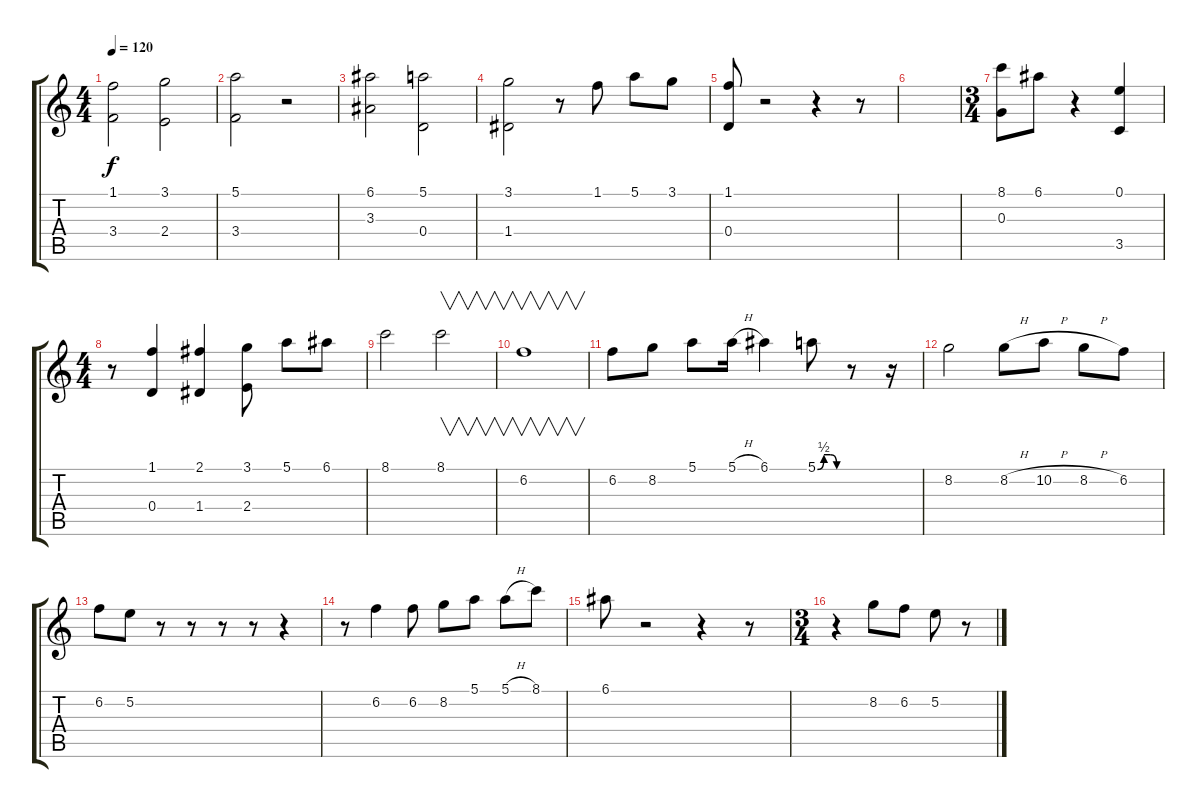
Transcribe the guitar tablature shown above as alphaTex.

\track "" {instrument acousticguitarnylon}
\staff {score tabs}
\tuning (E4 B3 G3 D3 A2 E2) {hide}
\ts (4 4)
\tempo 120
\clef g2
\ks c
(1.1 3.4).2{dy f instrument acousticguitarnylon} (3.1 2.4).2 |
(5.1 3.4).2 r.2 |
(6.1 3.3).2 (5.1 0.4).2 |
(3.1 1.4).2 r.8 1.1.8 5.1.8 3.1.8 |
(1.1 0.4).8 r.2 r.4 r.8 |
|
\ts (3 4)
(8.1 0.3).8 6.1.8 r.4 (0.1 3.5).4 |
\ts (4 4)
r.8 (1.1 0.4).4 (2.1 1.4).4 (3.1 2.4).8 5.1.8 6.1.8 |
8.1.2 8.1.2{v} |
6.2.1{v} |
6.2.8 8.2.8 5.1.8 5.1{h}.16 6.1.4 5.1{be (custom 0 0 15 2 30 2 45 0 60 0)}.8 r.8 r.16 |
8.2.2 8.2{h}.8 10.2{h}.8 8.2{h}.8 6.2.8 |
6.2.8 5.2.8 r.8 r.8 r.8 r.8 r.4 |
r.8 6.2.4 6.2.8 8.2.8 5.1.8 5.1{h}.8 8.1.8 |
6.1.8 r.2 r.4 r.8 |
\ts (3 4)
r.4 8.2.8 6.2.8 5.2.8 r.8
